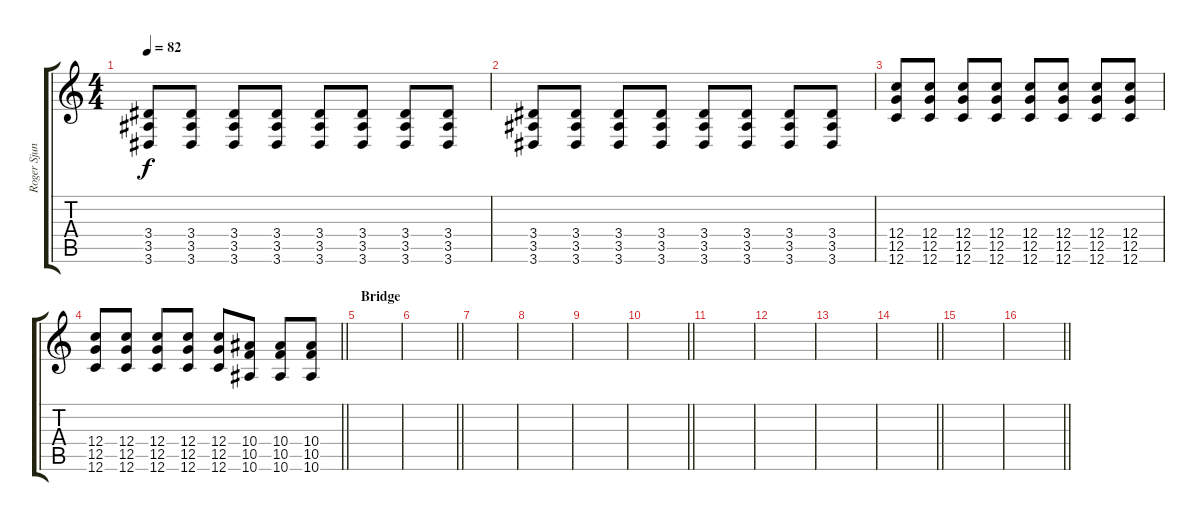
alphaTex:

\track ("Roger Sjunnesson" "Roger Sjun") {instrument overdrivenguitar}
\staff {score tabs}
\tuning (D4 A3 F3 C3 G2 C2) {hide}
\ts (4 4)
\tempo 82
\clef g2
\ks c
(3.4 3.5 3.6).8{dy f} (3.4 3.5 3.6).8 (3.4 3.5 3.6).8 (3.4 3.5 3.6).8 (3.4 3.5 3.6).8 (3.4 3.5 3.6).8 (3.4 3.5 3.6).8 (3.4 3.5 3.6).8 |
(3.4 3.5 3.6).8 (3.4 3.5 3.6).8 (3.4 3.5 3.6).8 (3.4 3.5 3.6).8 (3.4 3.5 3.6).8 (3.4 3.5 3.6).8 (3.4 3.5 3.6).8 (3.4 3.5 3.6).8 |
(12.4 12.5 12.6).8 (12.4 12.5 12.6).8 (12.4 12.5 12.6).8 (12.4 12.5 12.6).8 (12.4 12.5 12.6).8 (12.4 12.5 12.6).8 (12.4 12.5 12.6).8 (12.4 12.5 12.6).8 |
\barLineRight lightlight
(12.4 12.5 12.6).8 (12.4 12.5 12.6).8 (12.4 12.5 12.6).8 (12.4 12.5 12.6).8 (12.4 12.5 12.6).8 (10.4 10.5 10.6).8 (10.4 10.5 10.6).8 (10.4 10.5 10.6).8 |
\section ("" "Bridge")
|
\barLineRight lightlight
|
|
|
|
\barLineRight lightlight
|
|
|
|
\barLineRight lightlight
|
|
\barLineRight lightlight
